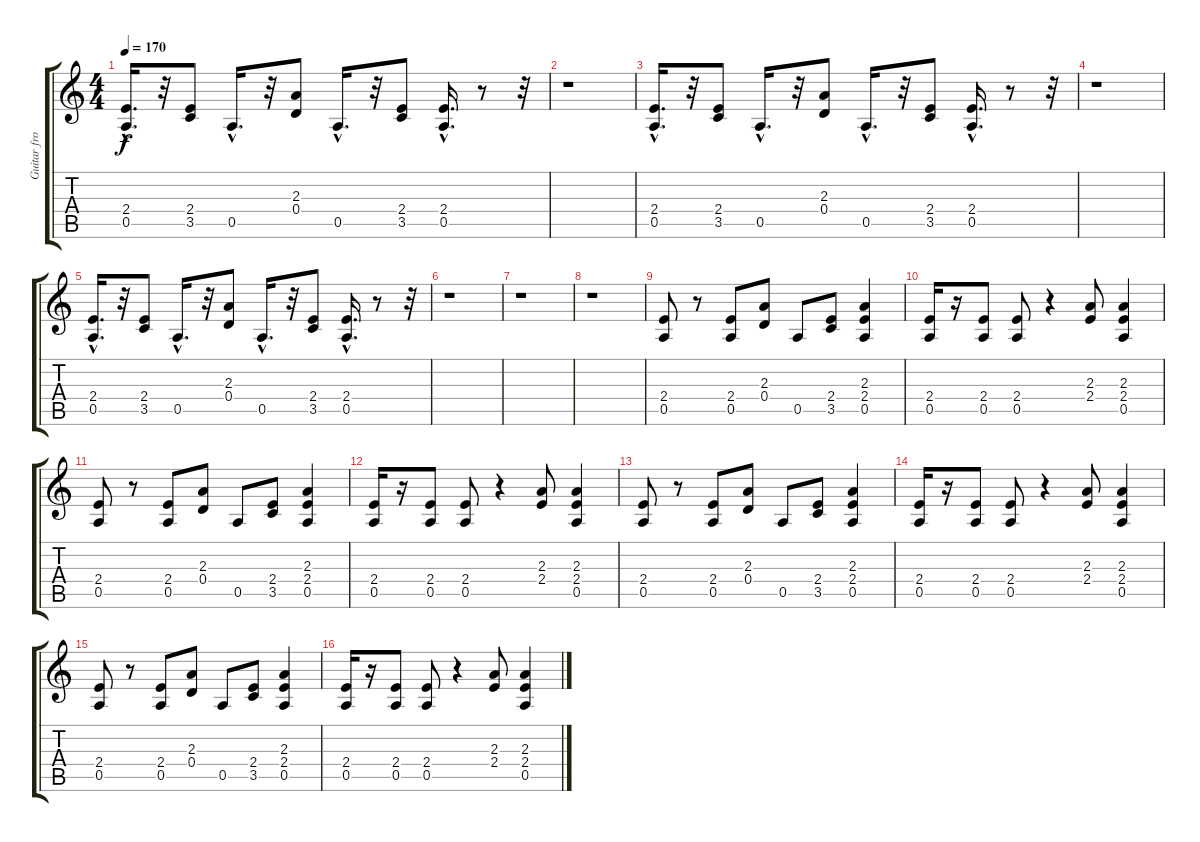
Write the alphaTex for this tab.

\track ("Guitar from MIDI" "Guitar fro") {instrument overdrivenguitar}
\staff {score tabs}
\tuning (E4 B3 G3 D3 A2 E2) {hide}
\ts (4 4)
\tempo 170
\clef g2
\ks c
(2.4{hac} 0.5{hac}).16{d dy f} r.32 (2.4 3.5).8 0.5{hac}.16{d} r.32 (2.3 0.4).8 0.5{hac}.16{d} r.32 (2.4 3.5).8 (2.4{hac} 0.5{hac}).16{d} r.8 r.32 |
r.1 |
(2.4{hac} 0.5{hac}).16{d} r.32 (2.4 3.5).8 0.5{hac}.16{d} r.32 (2.3 0.4).8 0.5{hac}.16{d} r.32 (2.4 3.5).8 (2.4{hac} 0.5{hac}).16{d} r.8 r.32 |
r.1 |
(2.4{hac} 0.5{hac}).16{d} r.32 (2.4 3.5).8 0.5{hac}.16{d} r.32 (2.3 0.4).8 0.5{hac}.16{d} r.32 (2.4 3.5).8 (2.4{hac} 0.5{hac}).16{d} r.8 r.32 |
r.1 |
r.1 |
r.1 |
(2.4 0.5).8 r.8 (2.4 0.5).8 (2.3 0.4).8 0.5.8 (2.4 3.5).8 (2.3 2.4 0.5).4 |
(2.4 0.5).16 r.16 (2.4 0.5).8 (2.4 0.5).8 r.4 (2.3 2.4).8 (2.3 2.4 0.5).4 |
(2.4 0.5).8 r.8 (2.4 0.5).8 (2.3 0.4).8 0.5.8 (2.4 3.5).8 (2.3 2.4 0.5).4 |
(2.4 0.5).16 r.16 (2.4 0.5).8 (2.4 0.5).8 r.4 (2.3 2.4).8 (2.3 2.4 0.5).4 |
(2.4 0.5).8 r.8 (2.4 0.5).8 (2.3 0.4).8 0.5.8 (2.4 3.5).8 (2.3 2.4 0.5).4 |
(2.4 0.5).16 r.16 (2.4 0.5).8 (2.4 0.5).8 r.4 (2.3 2.4).8 (2.3 2.4 0.5).4 |
(2.4 0.5).8 r.8 (2.4 0.5).8 (2.3 0.4).8 0.5.8 (2.4 3.5).8 (2.3 2.4 0.5).4 |
(2.4 0.5).16 r.16 (2.4 0.5).8 (2.4 0.5).8 r.4 (2.3 2.4).8 (2.3 2.4 0.5).4
